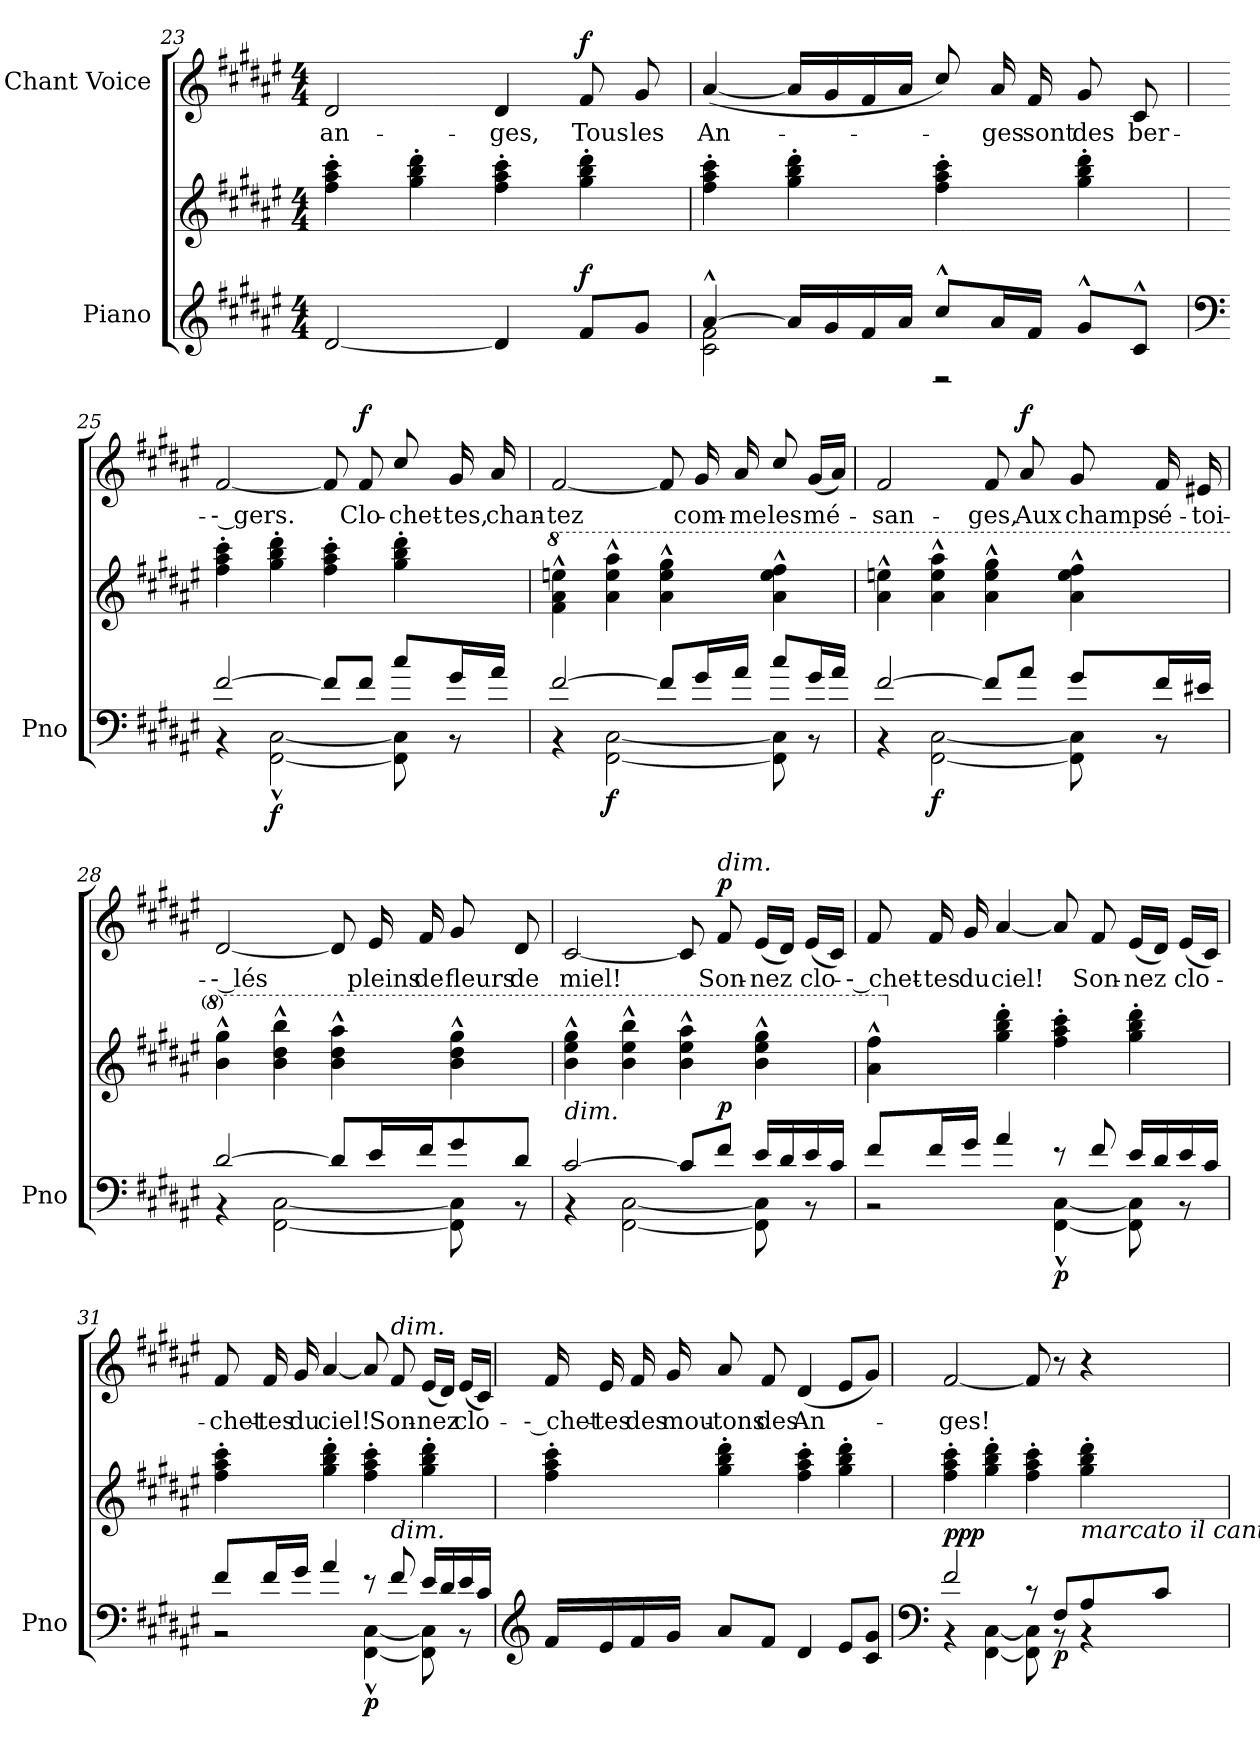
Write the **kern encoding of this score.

**kern	**kern	**dynam	**kern	**text	**dynam
*part2	*part2	*part2	*part1	*part1	*part1
*staff3	*staff2	*staff2/3	*staff1	*staff1	*staff1
*I"Piano	*	*	*I"Chant Voice	*	*
*I'Pno	*	*	*	*	*
*clefG2	*clefG2	*	*clefG2	*	*
*k[f#c#g#d#a#e#]	*k[f#c#g#d#a#e#]	*	*k[f#c#g#d#a#e#]	*	*
*M4/4	*M4/4	*	*M4/4	*	*
=23	=23	=23	=23	=23	=23
!	!	!	!	!LO:LY:b	!
[2d#/	4ff#\' 4aa#\' 4ccc#\'	.	2d#/	-an-	.
.	4gg#\' 4bb\' 4ddd#\'	.	.	.	.
!	!	!	!	!LO:LY:b	!
4d#/]	4ff#\' 4aa#\' 4ccc#\'	.	4d#/	-ges,	.
!	!	!LO:DY:a=2	!	!LO:LY:b	!LO:DY:a
8f#/L	4gg#\' 4bb\' 4ddd#\'	f	8f#/	Tous	f
!	!	!	!	!LO:LY:b	!
8g#/J	.	.	8g#/	les	.
=24	=24	=24	=24	=24	=24
*^	*	*	*	*	*
!	!	!	!	!	!LO:LY:b	!
[4a#^^/	2c#\ 2f#\	4ff#\' 4aa#\' 4ccc#\'	.	([4a#/	An-	.
16a#/LL]	.	4gg#\' 4bb\' 4ddd#\'	.	16a#/LL]	.	.
16g#/	.	.	.	16g#/	.	.
16f#/	.	.	.	16f#/	.	.
16a#/JJ	.	.	.	16a#/JJ	.	.
8cc#^^/L	2r	4ff#\' 4aa#\' 4ccc#\'	.	8cc#/)	.	.
!	!	!	!	!	!LO:LY:b	!
16a#/L	.	.	.	16a#/	-ges	.
!	!	!	!	!	!LO:LY:b	!
16f#/JJ	.	.	.	16f#/	sont	.
!	!	!	!	!	!LO:LY:b	!
8g#^^/L	.	4gg#\' 4bb\' 4ddd#\'	.	8g#/	des	.
!	!	!	!	!	!LO:LY:b	!
8c#^^/J	.	.	.	8c#/	ber-	.
!!LO:LB:g=z
=25	=25	=25	=25	=25	=25	=25
*clefF4	*	*	*	*	*	*
!	!	!	!	!	!LO:LY:b	!
[2f#/	4r	4ff#\' 4aa#\' 4ccc#\'	.	[2f#/	-- gers.	.
!	!	!	!LO:DY:b=2	!	!	!
.	[2FF#\^^ [2C#\^^	4gg#\' 4bb\' 4ddd#\'	f	.	.	.
8f#/L]	.	4ff#\' 4aa#\' 4ccc#\'	.	8f#/]	.	.
!	!	!	!	!	!LO:LY:b	!LO:DY:a
8f#/J	.	.	.	8f#/	Clo-	f
!	!	!	!	!	!LO:LY:b	!
8cc#/L	8FF#\] 8C#\]	4gg#\' 4bb\' 4ddd#\'	.	8cc#/	-chet-	.
!	!	!	!	!	!LO:LY:b	!
16g#/L	8r	.	.	16g#/	-tes,	.
!	!	!	!	!	!LO:LY:b	!
16a#/JJ	.	.	.	16a#/	chan-	.
=26	=26	=26	=26	=26	=26	=26
*	*	*8va	*	*	*	*
!	!	!	!	!	!LO:LY:b	!
[2f#/	4r	4ff#\^^ 4aa#\^^ 4eeen\^^	.	[2f#/	-tez	.
!	!	!	!LO:DY:b=2	!	!	!
.	[2FF#\ [2C#\	4aa#\^^ 4eee\^^ 4aaa#\^^	f	.	.	.
8f#/L]	.	4aa#\^^ 4eee\^^ 4ggg#\^^	.	8f#/]	.	.
!	!	!	!	!	!LO:LY:b	!
16g#/L	.	.	.	16g#/	com-	.
!	!	!	!	!	!LO:LY:b	!
16a#/JJ	.	.	.	16a#/	-me	.
!	!	!	!	!	!LO:LY:b	!
8cc#/L	8FF#\] 8C#\]	4aa#\^^ 4eee\^^ 4fff#\^^	.	8cc#/	les	.
!	!	!	!	!	!LO:LY:b	!
16g#/L	8r	.	.	(16g#/LL	mé-	.
16a#/JJ	.	.	.	16a#/JJ)	.	.
=27	=27	=27	=27	=27	=27	=27
!	!	!	!	!	!LO:LY:b	!
[2f#/	4r	4aa#\^^ 4eeen\^^	.	2f#/	-san-	.
!	!	!	!LO:DY:b=2	!	!	!
.	[2FF#\ [2C#\	4aa#\^^ 4eee\^^ 4aaa#\^^	f	.	.	.
!	!	!	!	!	!LO:LY:b	!
8f#/L]	.	4aa#\^^ 4eee\^^ 4ggg#\^^	.	8f#/	-ges,	.
!	!	!	!	!	!LO:LY:b	!LO:DY:a
8a#/J	.	.	.	8a#/	Aux	f
!	!	!	!	!	!LO:LY:b	!
8g#/L	8FF#\] 8C#\]	4aa#\^^ 4eee\^^ 4fff#\^^	.	8g#/	champs	.
!	!	!	!	!	!LO:LY:b	!
16f#/L	8r	.	.	16f#/	é-	.
!	!	!	!	!	!LO:LY:b	!
16e#X/JJ	.	.	.	16e#X/	-toi-	.
!!LO:LB:g=z
=28	=28	=28	=28	=28	=28	=28
!	!	!	!	!	!LO:LY:b	!
[2d#/	4r	4bb\^^ 4ggg#\^^	.	[2d#/	-- lés	.
.	[2FF#\ [2C#\	4bb\^^ 4ddd#\^^ 4bbb\^^	.	.	.	.
8d#/L]	.	4bb\^^ 4ddd#\^^ 4aaa#\^^	.	8d#/]	.	.
!	!	!	!	!	!LO:LY:b	!
16e#/L	.	.	.	16e#/	pleins	.
!	!	!	!	!	!LO:LY:b	!
16f#/J	.	.	.	16f#/	de	.
!	!	!	!	!	!LO:LY:b	!
8g#/	8FF#\] 8C#\]	4bb\^^ 4ddd#\^^ 4ggg#\^^	.	8g#/	fleurs	.
!	!	!	!	!	!LO:LY:b	!
8d#/J	8r	.	.	8d#/	de	.
=29	=29	=29	=29	=29	=29	=29
!	!	!LO:TX:b:i:t=dim.	!	!	!	!
!	!	!	!	!	!LO:LY:b	!
[2c#/	4r	4bb\^^ 4eee#\^^ 4ggg#\^^	.	[2c#/	miel!	.
.	[2FF#\ [2C#\	4bb\^^ 4eee#\^^ 4bbb\^^	.	.	.	.
8c#/L]	.	4bb\^^ 4eee#\^^ 4aaa#\^^	.	8c#/]	.	.
!	!	!	!	!LO:TX:a:i:t=dim.	!	!
!	!	!	!LO:DY:a=2	!	!LO:LY:b	!LO:DY:a
8f#/J	.	.	p	8f#/	Son-	p
!	!	!	!	!	!LO:LY:b	!
16e#/LL	8FF#\] 8C#\]	4bb\^^ 4eee#\^^ 4ggg#\^^	.	(16e#/LL	-nez	.
16d#/	.	.	.	16d#/JJ)	.	.
!	!	!	!	!	!LO:LY:b	!
16e#/	8r	.	.	(16e#/LL	clo-	.
16c#/JJ	.	.	.	16c#/JJ)	.	.
!!LO:LB:g=z
=30	=30	=30	=30	=30	=30	=30
!	!	!	!	!	!LO:LY:b	!
8f#/L	2r	4aa#\^^ 4fff#\^^	.	8f#/	-- chet-	.
!	!	!	!	!	!LO:LY:b	!
16f#/L	.	.	.	16f#/	-tes	.
!	!	!	!	!	!LO:LY:b	!
16g#/JJ	.	.	.	16g#/	du	.
*	*	*X8va	*	*	*	*
!	!	!	!	!	!LO:LY:b	!
4a#/	.	4gg#\' 4bb\' 4ddd#\'	.	[4a#/	ciel!	.
!	!	!	!LO:DY:b=2	!	!	!
8r	[4FF#\^^ [4C#\^^	4ff#\' 4aa#\' 4ccc#\'	p	8a#/]	.	.
!	!	!	!	!	!LO:LY:b	!
8f#/	.	.	.	8f#/	Son-	.
!	!	!	!	!	!LO:LY:b	!
16e#/LL	8FF#\] 8C#\]	4gg#\' 4bb\' 4ddd#\'	.	(16e#/LL	-nez	.
16d#/	.	.	.	16d#/JJ)	.	.
!	!	!	!	!	!LO:LY:b	!
16e#/	8r	.	.	(16e#/LL	clo-	.
16c#/JJ	.	.	.	16c#/JJ)	.	.
=31	=31	=31	=31	=31	=31	=31
!	!	!	!	!	!LO:LY:b	!
8f#/L	2r	4ff#\' 4aa#\' 4ccc#\'	.	8f#/	-chet-	.
!	!	!	!	!	!LO:LY:b	!
16f#/L	.	.	.	16f#/	-tes	.
!	!	!	!	!	!LO:LY:b	!
16g#/JJ	.	.	.	16g#/	du	.
!	!	!	!	!	!LO:LY:b	!
4a#/	.	4gg#\' 4bb\' 4ddd#\'	.	[4a#/	ciel!	.
!	!	!	!LO:DY:b=2	!	!	!
8r	[4FF#\^^ [4C#\^^	4ff#\' 4aa#\' 4ccc#\'	p	8a#/]	.	.
!	!	!	!	!LO:TX:a:i:t=dim.	!	!
!LO:TX:a:i:t=dim.	!	!	!	!	!	!
!	!	!	!	!	!LO:LY:b	!
8f#/	.	.	.	8f#/	Son-	.
!	!	!	!	!	!LO:LY:b	!
16e#/LL	8FF#\] 8C#\]	4gg#\' 4bb\' 4ddd#\'	.	(16e#/LL	-nez	.
16d#/	.	.	.	16d#/JJ)	.	.
!	!	!	!	!	!LO:LY:b	!
16e#/	8r	.	.	(16e#/LL	clo-	.
16c#/JJ	.	.	.	16c#/JJ)	.	.
*v	*v	*	*	*	*	*
!!LO:PB:g=z
=32	=32	=32	=32	=32	=32
*clefG2	*	*	*	*	*
!	!	!	!	!LO:LY:b	!
16f#/LL	4ff#\' 4aa#\' 4ccc#\'	.	16f#/	-- chet-	.
!	!	!	!	!LO:LY:b	!
16e#/	.	.	16e#/	-tes	.
!	!	!	!	!LO:LY:b	!
16f#/	.	.	16f#/	des	.
!	!	!	!	!LO:LY:b	!
16g#/JJ	.	.	16g#/	mou-	.
!	!	!	!	!LO:LY:b	!
8a#/L	4gg#\' 4bb\' 4ddd#\'	.	8a#/	-tons	.
!	!	!	!	!LO:LY:b	!
8f#/J	.	.	8f#/	des	.
!	!	!	!	!LO:LY:b	!
4d#/	4ff#\' 4aa#\' 4ccc#\'	.	(4d#/	An-	.
8e#/L	4gg#\' 4bb\' 4ddd#\'	.	8e#/L	.	.
8c#/ 8g#/J	.	.	8g#/J)	.	.
=33	=33	=33	=33	=33	=33
*clefF4	*	*	*	*	*
*^	*	*	*	*	*
!	!	!	!LO:DY:a=2	!	!LO:LY:b	!
2f#/	4r	4ff#\' 4aa#\' 4ccc#\'	ppp	[2f#/	-ges!	.
.	[4FF#\ [4C#\	4gg#\' 4bb\' 4ddd#\'	.	.	.	.
8r	8FF#\] 8C#\]	4ff#\' 4aa#\' 4ccc#\'	.	8f#/]	.	.
!	!	!	!LO:DY:b=2	!	!	!
8F#/L	8r	.	p	8r	.	.
!	!	!LO:TX:b:i:t=marcato il canto	!	!	!	!
8A#/	4r	4gg#\' 4bb\' 4ddd#\'	.	4r	.	.
8c#/J	.	.	.	.	.	.
*v	*v	*	*	*	*	*
=	=	=	=	=	=
*-	*-	*-	*-	*-	*-
